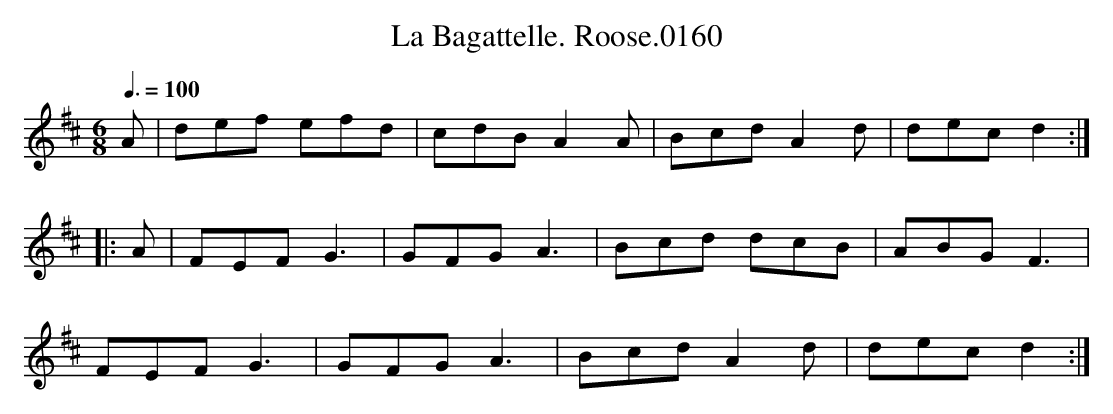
X:1
T:Bagattelle. Roose.0160, La
M:6/8
L:1/8
Q:3/8=100
K:D
A|def efd|cdB A2A|Bcd A2d|dec d2:|
|:A|FEF G3|GFG A3|Bcd dcB|ABG F3|
FEF G3|GFG A3|Bcd A2d|dec d2:|
